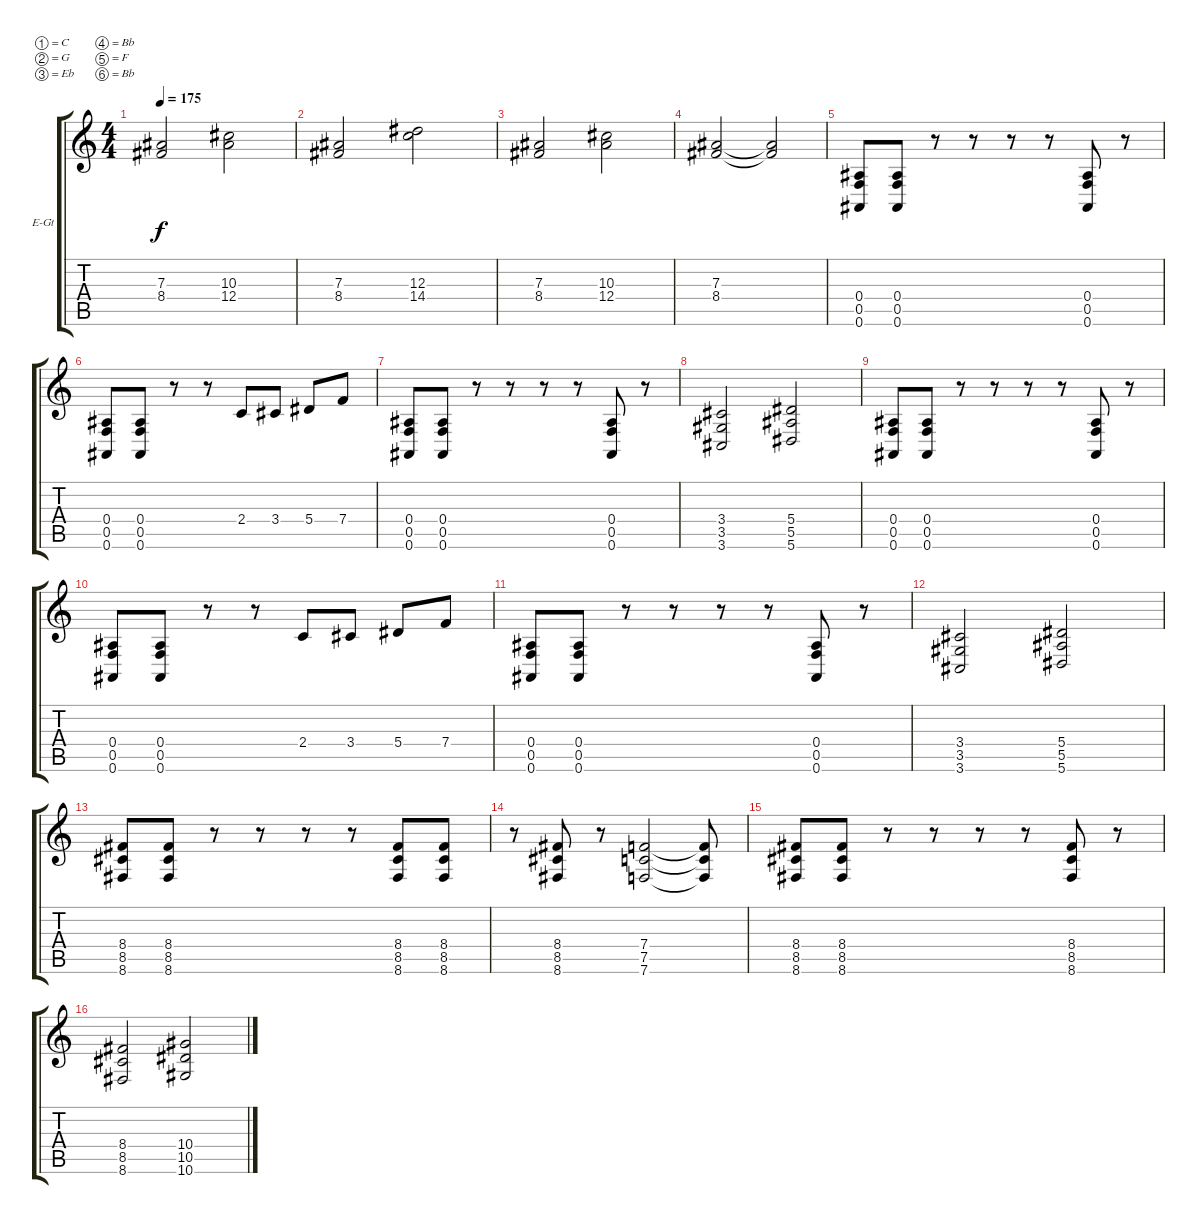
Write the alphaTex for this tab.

\bracketExtendMode groupsimilarinstruments
\firstSystemTrackNameOrientation horizontal
\otherSystemsTrackNameOrientation horizontal
\track ("Piste 2" "E-Gt") {instrument distortionguitar}
\staff {score tabs}
\tuning (C4 G3 Eb3 Bb2 F2 Bb1)
\ts (4 4)
\tempo 175
\clef g2
\ks c
(7.3 8.4).2{dy f} (10.3 12.4).2 |
(7.3 8.4).2 (12.3 14.4).2 |
(7.3 8.4).2 (10.3 12.4).2 |
(7.3 8.4).2 (7.3{t} 8.4{t}).2 |
(0.4 0.5 0.6).8 (0.4 0.5 0.6).8 r.8 r.8 r.8 r.8 (0.4 0.5 0.6).8 r.8 |
(0.4 0.5 0.6).8 (0.4 0.5 0.6).8 r.8 r.8 2.4.8 3.4.8 5.4.8 7.4.8 |
(0.4 0.5 0.6).8 (0.4 0.5 0.6).8 r.8 r.8 r.8 r.8 (0.4 0.5 0.6).8 r.8 |
(3.4 3.5 3.6).2 (5.4 5.5 5.6).2 |
(0.4 0.5 0.6).8 (0.4 0.5 0.6).8 r.8 r.8 r.8 r.8 (0.4 0.5 0.6).8 r.8 |
(0.4 0.5 0.6).8 (0.4 0.5 0.6).8 r.8 r.8 2.4.8 3.4.8 5.4.8 7.4.8 |
(0.4 0.5 0.6).8 (0.4 0.5 0.6).8 r.8 r.8 r.8 r.8 (0.4 0.5 0.6).8 r.8 |
(3.4 3.5 3.6).2 (5.4 5.5 5.6).2 |
(8.4 8.5 8.6).8 (8.4 8.5 8.6).8 r.8 r.8 r.8 r.8 (8.4 8.5 8.6).8 (8.4 8.5 8.6).8 |
r.8 (8.4 8.5 8.6).8 r.8 (7.4 7.5 7.6).2 (7.4{t} 7.5{t} 7.6{t}).8 |
(8.4 8.5 8.6).8 (8.4 8.5 8.6).8 r.8 r.8 r.8 r.8 (8.4 8.5 8.6).8 r.8 |
(8.4 8.5 8.6).2 (10.4 10.5 10.6).2
